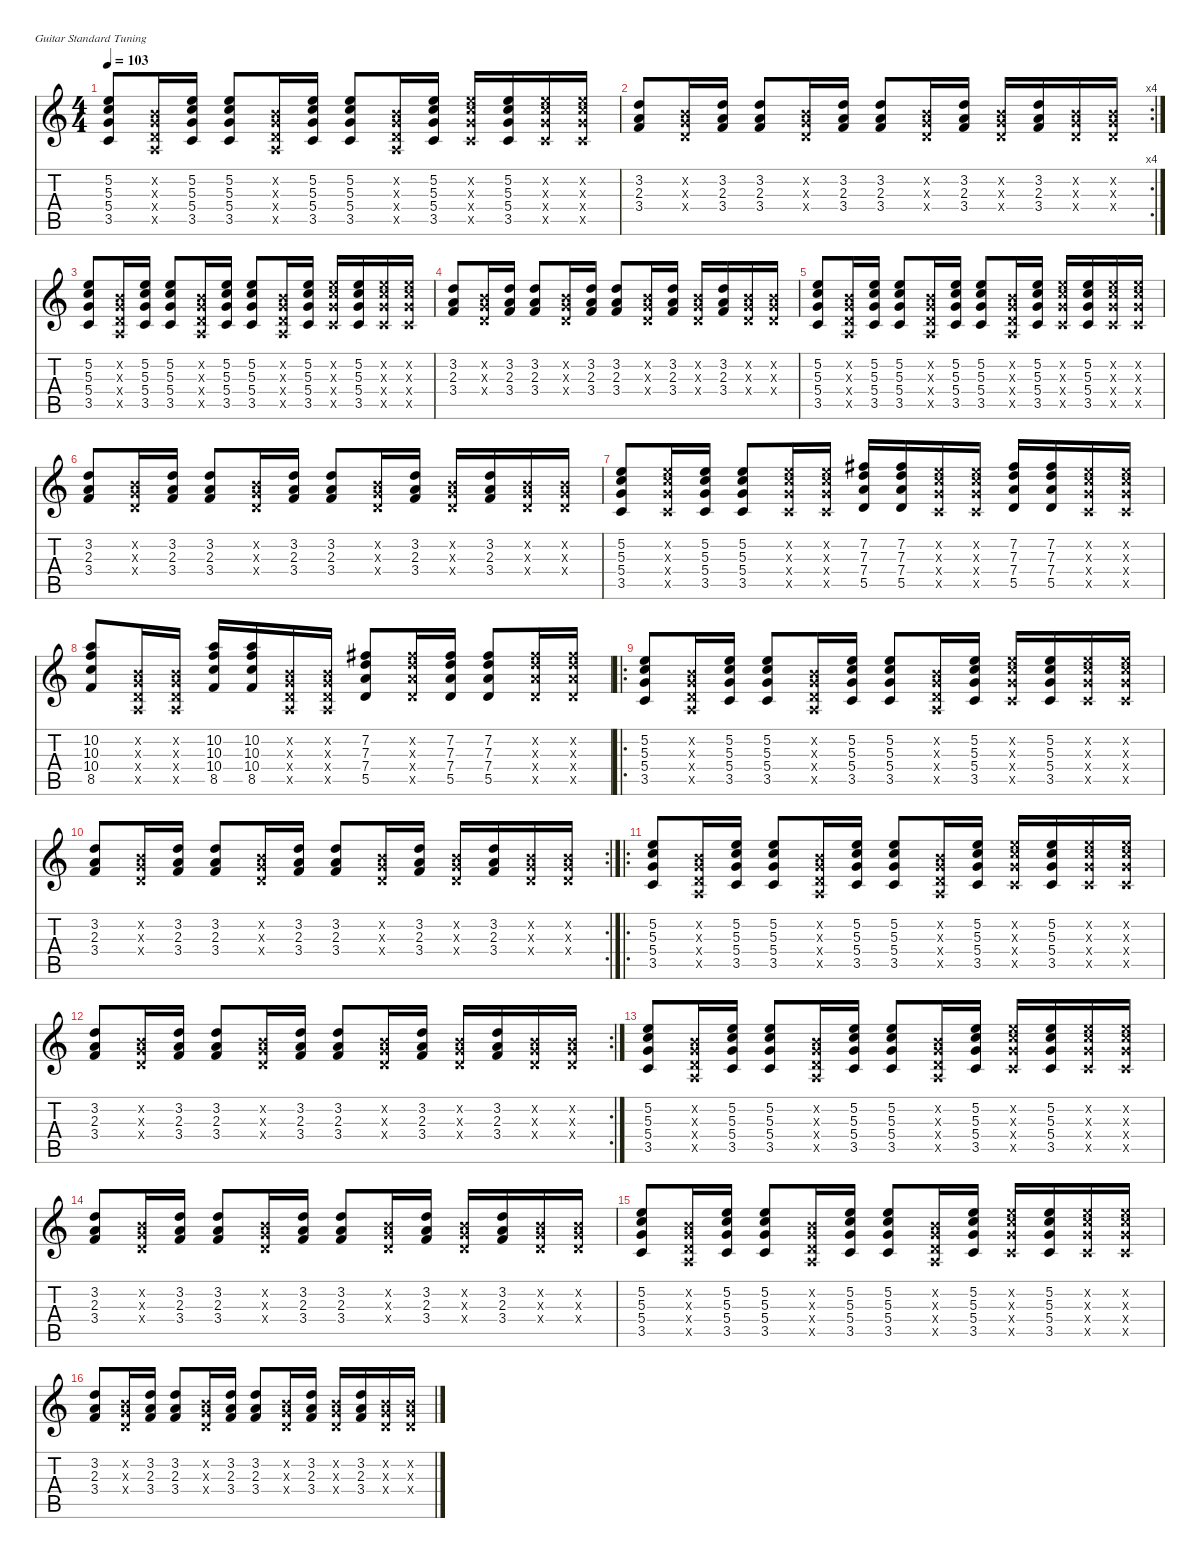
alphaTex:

\defaultSystemsLayout 4
\hideDynamics
\bracketExtendMode nobrackets
\singleTrackTrackNamePolicy hidden
\multiTrackTrackNamePolicy hidden
\otherSystemsTrackNameOrientation horizontal
\track ("Guitar 1" "el.guit.") {instrument electricguitarclean}
\staff {score tabs}
\tuning (E4 B3 G3 D3 A2 E2)
\ts (4 4)
\tempo 103
\clef g2
\ks c
(5.2 5.3 5.4 3.5).8{dy f instrument electricguitarclean beam Up} (0.2{x} 0.3{x} 0.4{x} 0.5{x}).16{beam Up} (5.2 5.3 5.4 3.5).16{beam Up} (5.2 5.3 5.4 3.5).8{beam Up} (0.2{x} 0.3{x} 0.4{x} 0.5{x}).16{beam Up} (5.2 5.3 5.4 3.5).16{beam Up} (5.2 5.3 5.4 3.5).8{beam Up} (0.2{x} 0.3{x} 0.4{x} 0.5{x}).16{beam Up} (5.2 5.3 5.4 3.5).16{beam Up} (5.2{x} 5.3{x} 5.4{x} 3.5{x}).16{beam Up} (5.2 5.3 5.4 3.5).16{beam Up} (5.2{x} 5.3{x} 5.4{x} 3.5{x}).16{beam Up} (5.2{x} 5.3{x} 5.4{x} 3.5{x}).16{beam Up} |
\rc 4
(3.2 2.3 3.4).8{beam Up} (0.2{x} 0.3{x} 0.4{x}).16{beam Up} (3.2 2.3 3.4).16{beam Up} (3.2 2.3 3.4).8{beam Up} (0.2{x} 0.3{x} 0.4{x}).16{beam Up} (3.2 2.3 3.4).16{beam Up} (3.2 2.3 3.4).8{beam Up} (0.2{x} 0.3{x} 0.4{x}).16{beam Up} (3.2 2.3 3.4).16{beam Up} (0.2{x} 0.3{x} 0.4{x}).16{beam Up} (3.2 2.3 3.4).16{beam Up} (0.2{x} 0.3{x} 0.4{x}).16{beam Up} (0.2{x} 0.3{x} 0.4{x}).16{beam Up} |
(5.2 5.3 5.4 3.5).8{beam Up} (0.2{x} 0.3{x} 0.4{x} 0.5{x}).16{beam Up} (5.2 5.3 5.4 3.5).16{beam Up} (5.2 5.3 5.4 3.5).8{beam Up} (0.2{x} 0.3{x} 0.4{x} 0.5{x}).16{beam Up} (5.2 5.3 5.4 3.5).16{beam Up} (5.2 5.3 5.4 3.5).8{beam Up} (0.2{x} 0.3{x} 0.4{x} 0.5{x}).16{beam Up} (5.2 5.3 5.4 3.5).16{beam Up} (5.2{x} 5.3{x} 5.4{x} 3.5{x}).16{beam Up} (5.2 5.3 5.4 3.5).16{beam Up} (5.2{x} 5.3{x} 5.4{x} 3.5{x}).16{beam Up} (5.2{x} 5.3{x} 5.4{x} 3.5{x}).16{beam Up} |
(3.2 2.3 3.4).8{beam Up} (0.2{x} 0.3{x} 0.4{x}).16{beam Up} (3.2 2.3 3.4).16{beam Up} (3.2 2.3 3.4).8{beam Up} (0.2{x} 0.3{x} 0.4{x}).16{beam Up} (3.2 2.3 3.4).16{beam Up} (3.2 2.3 3.4).8{beam Up} (0.2{x} 0.3{x} 0.4{x}).16{beam Up} (3.2 2.3 3.4).16{beam Up} (0.2{x} 0.3{x} 0.4{x}).16{beam Up} (3.2 2.3 3.4).16{beam Up} (0.2{x} 0.3{x} 0.4{x}).16{beam Up} (0.2{x} 0.3{x} 0.4{x}).16{beam Up} |
(5.2 5.3 5.4 3.5).8{beam Up} (0.2{x} 0.3{x} 0.4{x} 0.5{x}).16{beam Up} (5.2 5.3 5.4 3.5).16{beam Up} (5.2 5.3 5.4 3.5).8{beam Up} (0.2{x} 0.3{x} 0.4{x} 0.5{x}).16{beam Up} (5.2 5.3 5.4 3.5).16{beam Up} (5.2 5.3 5.4 3.5).8{beam Up} (0.2{x} 0.3{x} 0.4{x} 0.5{x}).16{beam Up} (5.2 5.3 5.4 3.5).16{beam Up} (5.2{x} 5.3{x} 5.4{x} 3.5{x}).16{beam Up} (5.2 5.3 5.4 3.5).16{beam Up} (5.2{x} 5.3{x} 5.4{x} 3.5{x}).16{beam Up} (5.2{x} 5.3{x} 5.4{x} 3.5{x}).16{beam Up} |
(3.2 2.3 3.4).8{beam Up} (0.2{x} 0.3{x} 0.4{x}).16{beam Up} (3.2 2.3 3.4).16{beam Up} (3.2 2.3 3.4).8{beam Up} (0.2{x} 0.3{x} 0.4{x}).16{beam Up} (3.2 2.3 3.4).16{beam Up} (3.2 2.3 3.4).8{beam Up} (0.2{x} 0.3{x} 0.4{x}).16{beam Up} (3.2 2.3 3.4).16{beam Up} (0.2{x} 0.3{x} 0.4{x}).16{beam Up} (3.2 2.3 3.4).16{beam Up} (0.2{x} 0.3{x} 0.4{x}).16{beam Up} (0.2{x} 0.3{x} 0.4{x}).16{beam Up} |
(5.2 5.3 5.4 3.5).8{beam Up} (5.2{x} 5.3{x} 5.4{x} 3.5{x}).16{beam Up} (5.2 5.3 5.4 3.5).16{beam Up} (5.2 5.3 5.4 3.5).8{beam Up} (5.2{x} 5.3{x} 5.4{x} 3.5{x}).16{beam Up} (5.2{x} 5.3{x} 5.4{x} 3.5{x}).16{beam Up} (7.2{acc #} 7.3 7.4 5.5).16{beam Up} (7.2{acc #} 7.3 7.4 5.5).16{beam Up} (5.2{x} 5.3{x} 5.4{x} 3.5{x}).16{beam Up} (5.2{x} 5.3{x} 5.4{x} 3.5{x}).16{beam Up} (7.2{acc #} 7.3 7.4 5.5).16{beam Up} (7.2{acc #} 7.3 7.4 5.5).16{beam Up} (5.2{x} 5.3{x} 5.4{x} 3.5{x}).16{beam Up} (5.2{x} 5.3{x} 5.4{x} 3.5{x}).16{beam Up} |
(10.2 10.3 10.4 8.5).8{beam Up} (0.2{x} 0.3{x} 0.4{x} 0.5{x}).16{beam Up} (0.2{x} 0.3{x} 0.4{x} 0.5{x}).16{beam Up} (10.2 10.3 10.4 8.5).16{beam Up} (10.2 10.3 10.4 8.5).16{beam Up} (0.2{x} 0.3{x} 0.4{x} 0.5{x}).16{beam Up} (0.2{x} 0.3{x} 0.4{x} 0.5{x}).16{beam Up} (7.2{acc #} 7.3 7.4 5.5).8{beam Up} (7.2{x acc #} 7.3{x} 7.4{x} 5.5{x}).16{beam Up} (7.2{acc #} 7.3 7.4 5.5).16{beam Up} (7.2{acc #} 7.3 7.4 5.5).8{beam Up} (7.2{x acc #} 7.3{x} 7.4{x} 5.5{x}).16{beam Up} (7.2{x acc #} 7.3{x} 7.4{x} 5.5{x}).16{beam Up} |
\ro
(5.2 5.3 5.4 3.5).8{beam Up} (0.2{x} 0.3{x} 0.4{x} 0.5{x}).16{beam Up} (5.2 5.3 5.4 3.5).16{beam Up} (5.2 5.3 5.4 3.5).8{beam Up} (0.2{x} 0.3{x} 0.4{x} 0.5{x}).16{beam Up} (5.2 5.3 5.4 3.5).16{beam Up} (5.2 5.3 5.4 3.5).8{beam Up} (0.2{x} 0.3{x} 0.4{x} 0.5{x}).16{beam Up} (5.2 5.3 5.4 3.5).16{beam Up} (5.2{x} 5.3{x} 5.4{x} 3.5{x}).16{beam Up} (5.2 5.3 5.4 3.5).16{beam Up} (5.2{x} 5.3{x} 5.4{x} 3.5{x}).16{beam Up} (5.2{x} 5.3{x} 5.4{x} 3.5{x}).16{beam Up} |
\rc 2
(3.2 2.3 3.4).8{beam Up} (0.2{x} 0.3{x} 0.4{x}).16{beam Up} (3.2 2.3 3.4).16{beam Up} (3.2 2.3 3.4).8{beam Up} (0.2{x} 0.3{x} 0.4{x}).16{beam Up} (3.2 2.3 3.4).16{beam Up} (3.2 2.3 3.4).8{beam Up} (0.2{x} 0.3{x} 0.4{x}).16{beam Up} (3.2 2.3 3.4).16{beam Up} (0.2{x} 0.3{x} 0.4{x}).16{beam Up} (3.2 2.3 3.4).16{beam Up} (0.2{x} 0.3{x} 0.4{x}).16{beam Up} (0.2{x} 0.3{x} 0.4{x}).16{beam Up} |
\ro
(5.2 5.3 5.4 3.5).8{beam Up} (0.2{x} 0.3{x} 0.4{x} 0.5{x}).16{beam Up} (5.2 5.3 5.4 3.5).16{beam Up} (5.2 5.3 5.4 3.5).8{beam Up} (0.2{x} 0.3{x} 0.4{x} 0.5{x}).16{beam Up} (5.2 5.3 5.4 3.5).16{beam Up} (5.2 5.3 5.4 3.5).8{beam Up} (0.2{x} 0.3{x} 0.4{x} 0.5{x}).16{beam Up} (5.2 5.3 5.4 3.5).16{beam Up} (5.2{x} 5.3{x} 5.4{x} 3.5{x}).16{beam Up} (5.2 5.3 5.4 3.5).16{beam Up} (5.2{x} 5.3{x} 5.4{x} 3.5{x}).16{beam Up} (5.2{x} 5.3{x} 5.4{x} 3.5{x}).16{beam Up} |
\rc 2
(3.2 2.3 3.4).8{beam Up} (0.2{x} 0.3{x} 0.4{x}).16{beam Up} (3.2 2.3 3.4).16{beam Up} (3.2 2.3 3.4).8{beam Up} (0.2{x} 0.3{x} 0.4{x}).16{beam Up} (3.2 2.3 3.4).16{beam Up} (3.2 2.3 3.4).8{beam Up} (0.2{x} 0.3{x} 0.4{x}).16{beam Up} (3.2 2.3 3.4).16{beam Up} (0.2{x} 0.3{x} 0.4{x}).16{beam Up} (3.2 2.3 3.4).16{beam Up} (0.2{x} 0.3{x} 0.4{x}).16{beam Up} (0.2{x} 0.3{x} 0.4{x}).16{beam Up} |
(5.2 5.3 5.4 3.5).8{beam Up} (0.2{x} 0.3{x} 0.4{x} 0.5{x}).16{beam Up} (5.2 5.3 5.4 3.5).16{beam Up} (5.2 5.3 5.4 3.5).8{beam Up} (0.2{x} 0.3{x} 0.4{x} 0.5{x}).16{beam Up} (5.2 5.3 5.4 3.5).16{beam Up} (5.2 5.3 5.4 3.5).8{beam Up} (0.2{x} 0.3{x} 0.4{x} 0.5{x}).16{beam Up} (5.2 5.3 5.4 3.5).16{beam Up} (5.2{x} 5.3{x} 5.4{x} 3.5{x}).16{beam Up} (5.2 5.3 5.4 3.5).16{beam Up} (5.2{x} 5.3{x} 5.4{x} 3.5{x}).16{beam Up} (5.2{x} 5.3{x} 5.4{x} 3.5{x}).16{beam Up} |
(3.2 2.3 3.4).8{beam Up} (0.2{x} 0.3{x} 0.4{x}).16{beam Up} (3.2 2.3 3.4).16{beam Up} (3.2 2.3 3.4).8{beam Up} (0.2{x} 0.3{x} 0.4{x}).16{beam Up} (3.2 2.3 3.4).16{beam Up} (3.2 2.3 3.4).8{beam Up} (0.2{x} 0.3{x} 0.4{x}).16{beam Up} (3.2 2.3 3.4).16{beam Up} (0.2{x} 0.3{x} 0.4{x}).16{beam Up} (3.2 2.3 3.4).16{beam Up} (0.2{x} 0.3{x} 0.4{x}).16{beam Up} (0.2{x} 0.3{x} 0.4{x}).16{beam Up} |
(5.2 5.3 5.4 3.5).8{beam Up} (0.2{x} 0.3{x} 0.4{x} 0.5{x}).16{beam Up} (5.2 5.3 5.4 3.5).16{beam Up} (5.2 5.3 5.4 3.5).8{beam Up} (0.2{x} 0.3{x} 0.4{x} 0.5{x}).16{beam Up} (5.2 5.3 5.4 3.5).16{beam Up} (5.2 5.3 5.4 3.5).8{beam Up} (0.2{x} 0.3{x} 0.4{x} 0.5{x}).16{beam Up} (5.2 5.3 5.4 3.5).16{beam Up} (5.2{x} 5.3{x} 5.4{x} 3.5{x}).16{beam Up} (5.2 5.3 5.4 3.5).16{beam Up} (5.2{x} 5.3{x} 5.4{x} 3.5{x}).16{beam Up} (5.2{x} 5.3{x} 5.4{x} 3.5{x}).16{beam Up} |
(3.2 2.3 3.4).8{beam Up} (0.2{x} 0.3{x} 0.4{x}).16{beam Up} (3.2 2.3 3.4).16{beam Up} (3.2 2.3 3.4).8{beam Up} (0.2{x} 0.3{x} 0.4{x}).16{beam Up} (3.2 2.3 3.4).16{beam Up} (3.2 2.3 3.4).8{beam Up} (0.2{x} 0.3{x} 0.4{x}).16{beam Up} (3.2 2.3 3.4).16{beam Up} (0.2{x} 0.3{x} 0.4{x}).16{beam Up} (3.2 2.3 3.4).16{beam Up} (0.2{x} 0.3{x} 0.4{x}).16{beam Up} (0.2{x} 0.3{x} 0.4{x}).16{beam Up}
